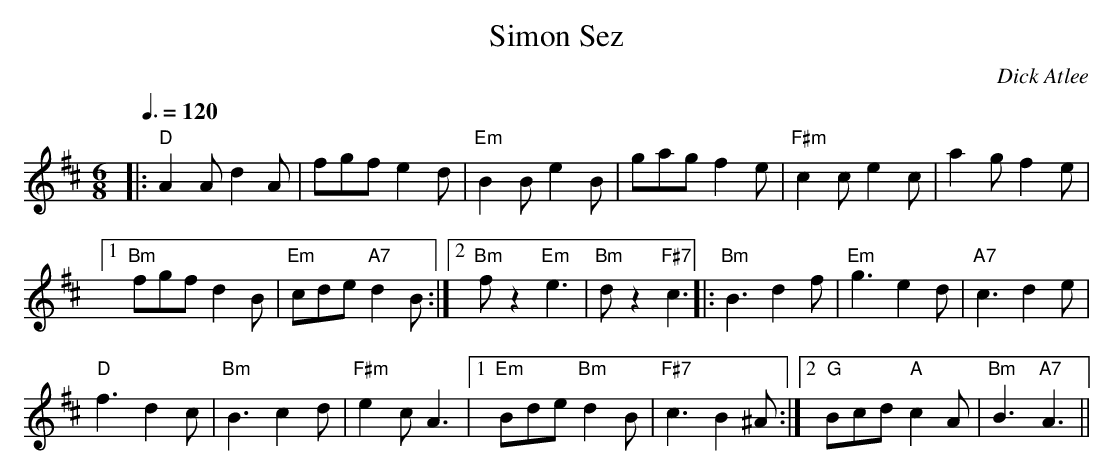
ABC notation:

X:1
T:Simon Sez
M:6/8
L:1/8
Q:3/8=120
C:Dick Atlee
K:D
|: "D" A2 A d2 A | fgf e2 d | "Em" B2 B e2 B | gag f2 e |
"F#m" c2 c e2 c | a2 g f2 e | !
[1 "Bm" fgf d2 B | "Em" cde "A7" d2 B :|[2 "Bm" f z2 "Em" e3 |
"Bm" d z2 "F#7" c3 ||: "Bm" B3 d2 f | "Em" g3 e2 d | "A7" c3 d2 e |!
"D" f3 d2 c | "Bm" B3 c2 d | "F#m" e2 c A3 |
[1 "Em" Bde "Bm" d2 B | "F#7" c3 B2 ^A :|[2 "G" Bcd "A" c2 A |
"Bm" B3 "A7" A3 ||
